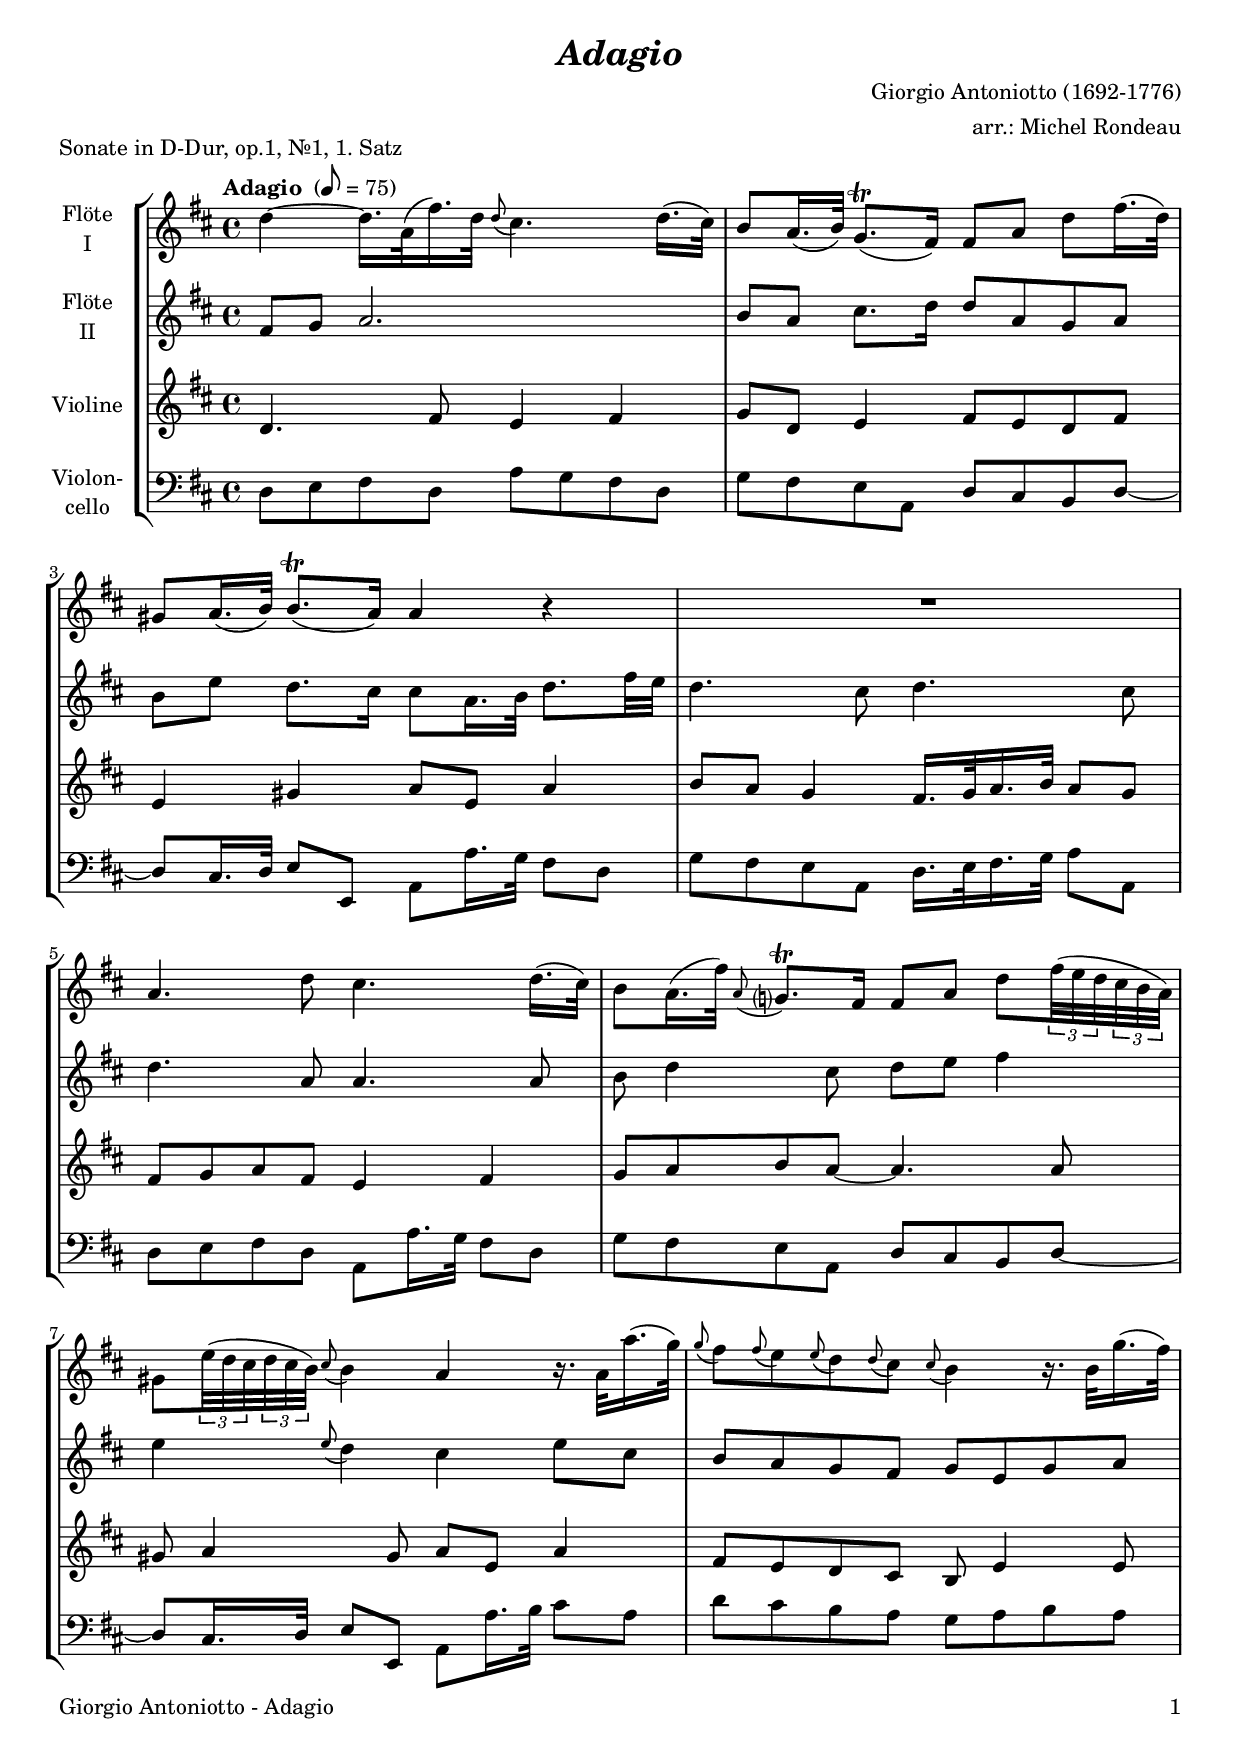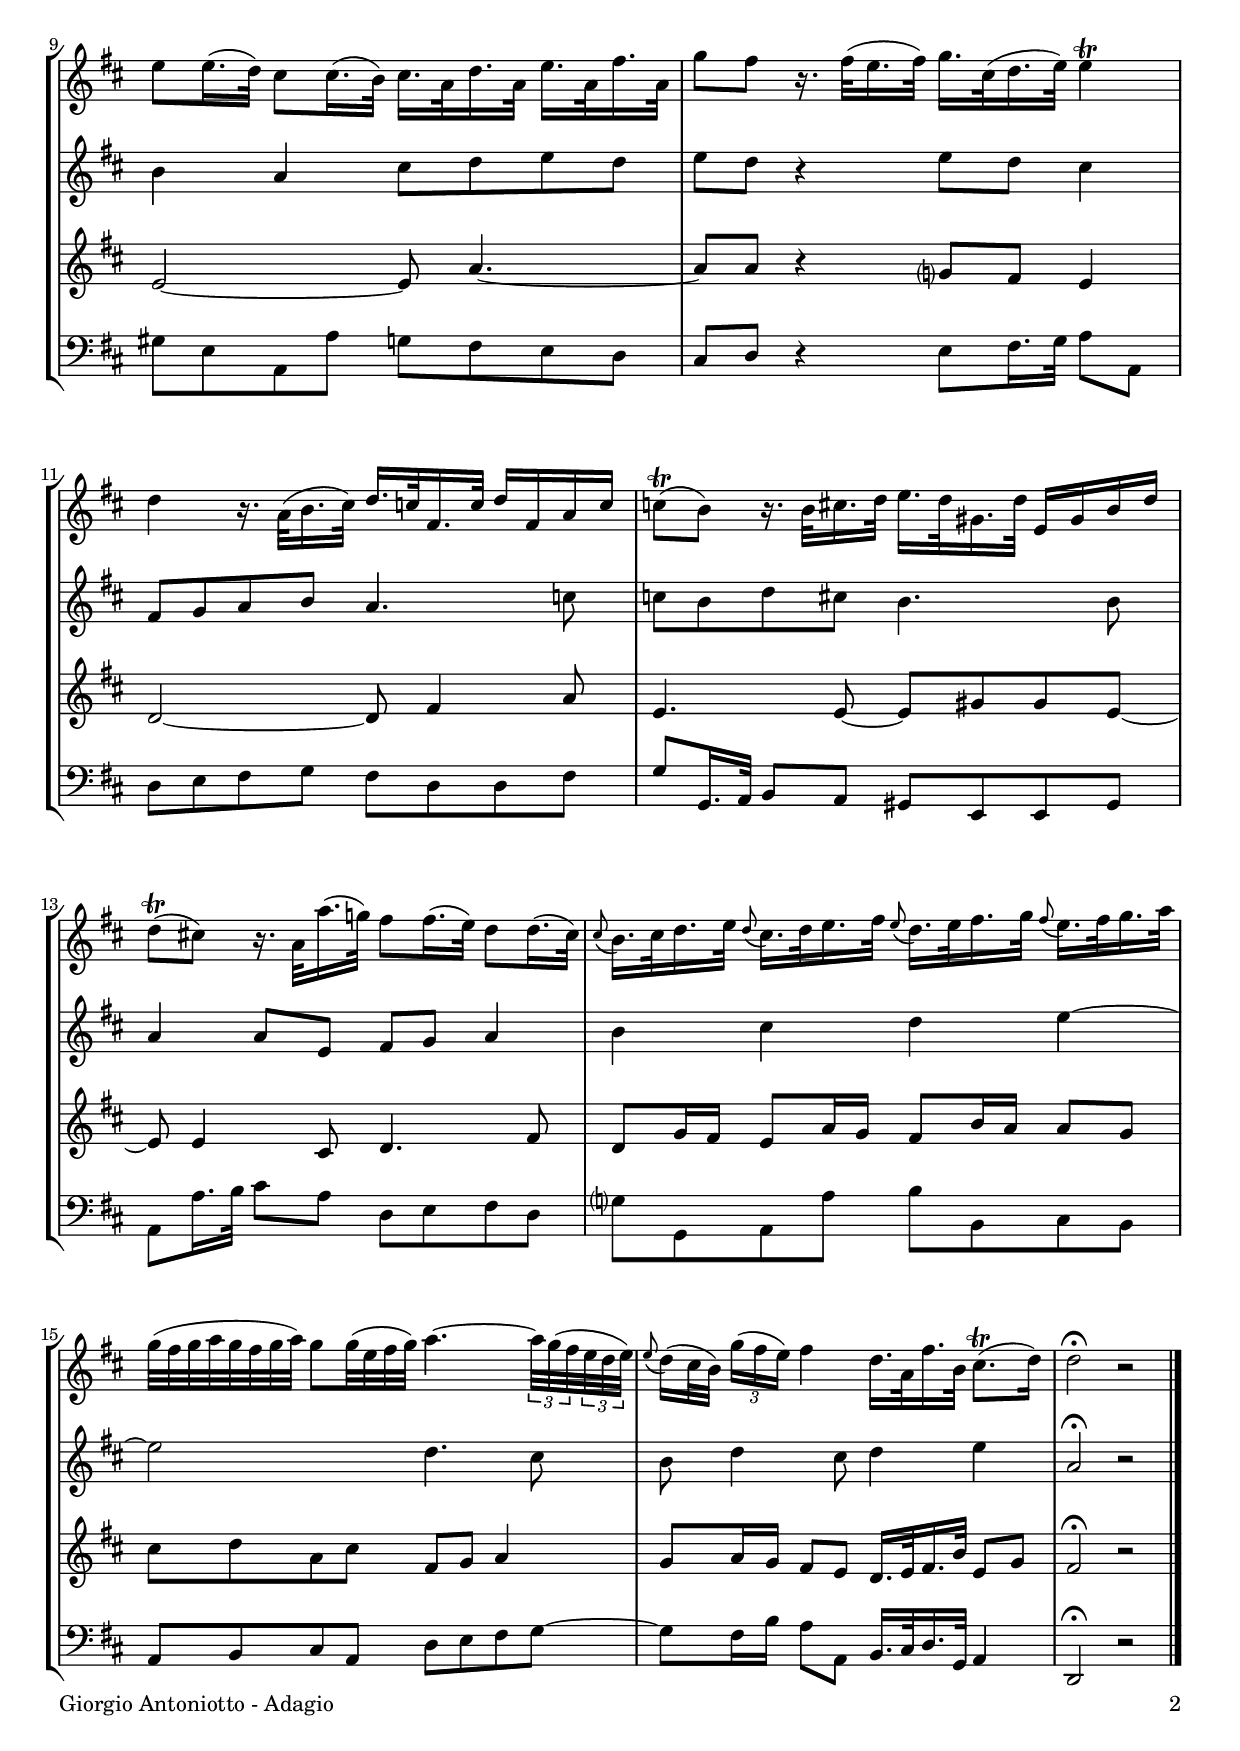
\version "2.24.4"
\include "deutsch.ly"
  
#(set-global-staff-size 19)

\header {
  title     = \markup \bold \italic "Adagio"
  composer  = "Giorgio Antoniotto (1692-1776)"
  arranger  = "arr.: Michel Rondeau"
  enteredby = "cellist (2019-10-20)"
  piece     = "Sonate in D-Dur, op.1, Nr.1, 1. Satz"
}

voiceconsts = {
  \key d \major
  \time 4/4
  \clef "treble"
%  \numericTimeSignature
  \compressEmptyMeasures
  % Set default beaming for all staves
%  \set Timing.beamExceptions = #'()
%  \set Timing.baseMoment     = #(ly:make-moment 1 4)
%  \set Timing.beatStructure  = #'(1 1 1)
  \tempo "Adagio " 8=75
}

mifl = "flute"
mivl = "violin"
mivc = "cello"

va = \relative c'' {
  \voiceconsts

  d4~ d16. a32( fis'16.) d32 \appoggiatura d8 cis4. d16.( cis32)
  h8 a16.( h32) g8.(\trill fis16) fis8 a d fis16.( d32)
  gis,8 a16.( h32) h8.(\trill a16) a4 r

  R1
  a4. d8 cis4. d16.( cis32)
  h8 a16.( fis'32) \appoggiatura a,8 g?8.\trill fis16 fis8 a d \tuplet 3/2 16 { fis32( e d cis h a ) }

  gis8 \tuplet 3/2 16 { e'32( d cis d cis h) } \appoggiatura cis8 h4 a r16. a32 a'16.( g32)
  \appoggiatura g8 fis \appoggiatura fis e \appoggiatura e d \appoggiatura d cis \appoggiatura cis h4 r16. h32 g'16.( fis32)

  e8 e16.( d32) cis8 cis16.( h32) cis16. a32 d16. a32 e'16. a,32 fis'16. a,32
  g'8 fis r16. fis32( e16. fis32) g16. cis,32( d16. e32) e4\trill
  d4 r16. a32( h16. cis32) d16. c32 fis,16. c'32 d16 fis, a c

  c8(\trill h) r16. h32 cis16. d32 e16. d32 gis,16. d'32 e,16 gis h d
  d8(\trill cis!) r16. a32 a'16.( g!32) fis8 fis16.( e32) d8 d16.( cis32)

  \appoggiatura cis8 h16. cis32 d16. e32 \appoggiatura d8 cis16. d32 e16. fis32 \appoggiatura e8 d16. e32 fis16. g32 \appoggiatura fis8 e16. fis32 g16. a32
  g( fis g a g fis g a) g8 g32( e fis g) a4.~ \tuplet 3/2 16 { a32 g( fis e d e) }

  \appoggiatura e8 d16[( cis32 h)] \tuplet 3/2 8 { g'16( fis e) } fis4 d16. a32 fis'16. h,32 cis8.(\trill d16)
  d2\fermata r \bar "|."
}

vb = \relative c' {
  \voiceconsts

  fis8 g a2.
  h8 a cis8. d16 d8 a g a
  h e d8. cis16 cis8 a16. h32 d8. fis32 e

  d4. cis8 d4. cis8
  d4. a8 a4. a8
  h d4 cis8 d e fis4

  e \appoggiatura e8 d4 cis e8 cis
  h a g fis g e g a

  h4 a cis8 d e d
  e d r4 e8 d cis4
  fis,8 g a h a4. c8

  c h d cis h4. h8
  a4 a8 e fis g a4

  h cis d e~
  e2 d4. cis8

  h d4 cis8 d4 e
  a,2\fermata r \bar "|."
}

vc = \relative c' {
  \voiceconsts

  d4. fis8 e4 fis
  g8 d e4 fis8 e d fis
  e4 gis a8 e a4

  h8 a g4 fis16. g32 a16. h32 a8 g
  fis g a fis e4 fis
  g8 a h a~ a4. a8

  gis a4 gis8 a e a4
  fis8 e d cis h e4 e8

  e2~ e8 a4.~
  a8 a r4 g?8 fis e4
  d2~ d8 fis4 a8

  e4. e8~ e gis gis e~
  e e4 cis8 d4. fis8

  d g16 fis e8 a16 g fis8 h16 a a8 g
  cis d a cis fis, g a4

  g8 a16 g fis8 e d16. e32 fis16. h32 e,8 g
  fis2\fermata r \bar "|."
}

vd = \relative c {
  \voiceconsts
  \clef "bass"

  d8 e fis d a' g fis d
  g fis e a, d cis h d~
  d cis16. d32 e8 e, a a'16. g32 fis8 d

  g fis e a, d16. e32 fis16. g32 a8 a,
  d e fis d a a'16. g32 fis8 d
  g fis e a, d cis h d~

  d cis16. d32 e8 e, a a'16. h32 cis8 a
  d cis h a g a h a

  gis e a, a' g fis e d
  cis d r4 e8 fis16. g32 a8 a,
  d e fis g fis d d fis

  g g,16. a32 h8 a gis e e gis
  a a'16. h32 cis8 a d, e fis d

  g? g, a a' h h, cis h
  a h cis a d e fis g~

  g fis16 h a8 a, h16. cis32 d16. g,32 a4
  d,2\fermata r \bar "|."
}


music = \new StaffGroup <<
      \new Staff {
	\set Staff.midiInstrument = \mifl
	\set Staff.instrumentName = \markup \center-column { "Flöte" "I" }
	\transpose d d { \va }
      }

      \new Staff {
	\set Staff.midiInstrument = \mifl
	\set Staff.instrumentName = \markup \center-column { "Flöte" "II" }
	\transpose d d { \vb }
      }

      \new Staff {
	\set Staff.midiInstrument = \mivl
	\set Staff.instrumentName = \markup \center-column { "Violine" }
	\transpose d d { \vc }
      }

      \new Staff {
	\set Staff.midiInstrument = \mivc
	\set Staff.instrumentName = \markup \center-column { "Violon-" "cello" }
	\transpose d d { \vd }
      }
>>

\book {
  \paper {
    print-page-number = ##t
    print-first-page-number = ##t
    ragged-last-bottom = ##f
    oddHeaderMarkup = \markup \null
    evenHeaderMarkup = \markup \null
    oddFooterMarkup = \markup {
      \fill-line {
        \if \should-print-page-number
        "Giorgio Antoniotto - Adagio" \fromproperty #'page:page-number-string
      }
    }
    evenFooterMarkup = \oddFooterMarkup
  } \score {
    \music
    \layout {}
  }

  \score {
    \unfoldRepeats \music

    \midi {
      \context {
        \Score
      }
    }
  }
}
